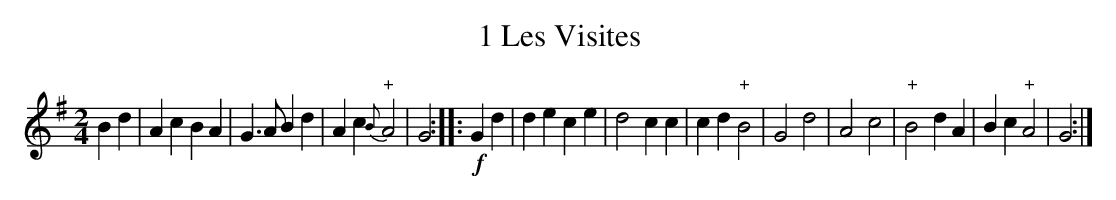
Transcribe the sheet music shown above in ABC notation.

X:1
T: 1 Les Visites
M: 2/4
L: 1/4
K: G
Bd |\
Ac BA | G>A Bd |\
Ac {B}"+"A2 | G2 :|\
|: !f!Gd |\
de ce | d2 cc |\
cd "+"B2 | G2 d2 |\
A2 c2 | "+"B2 dA |\
Bc "+"A2 | G2 :|
